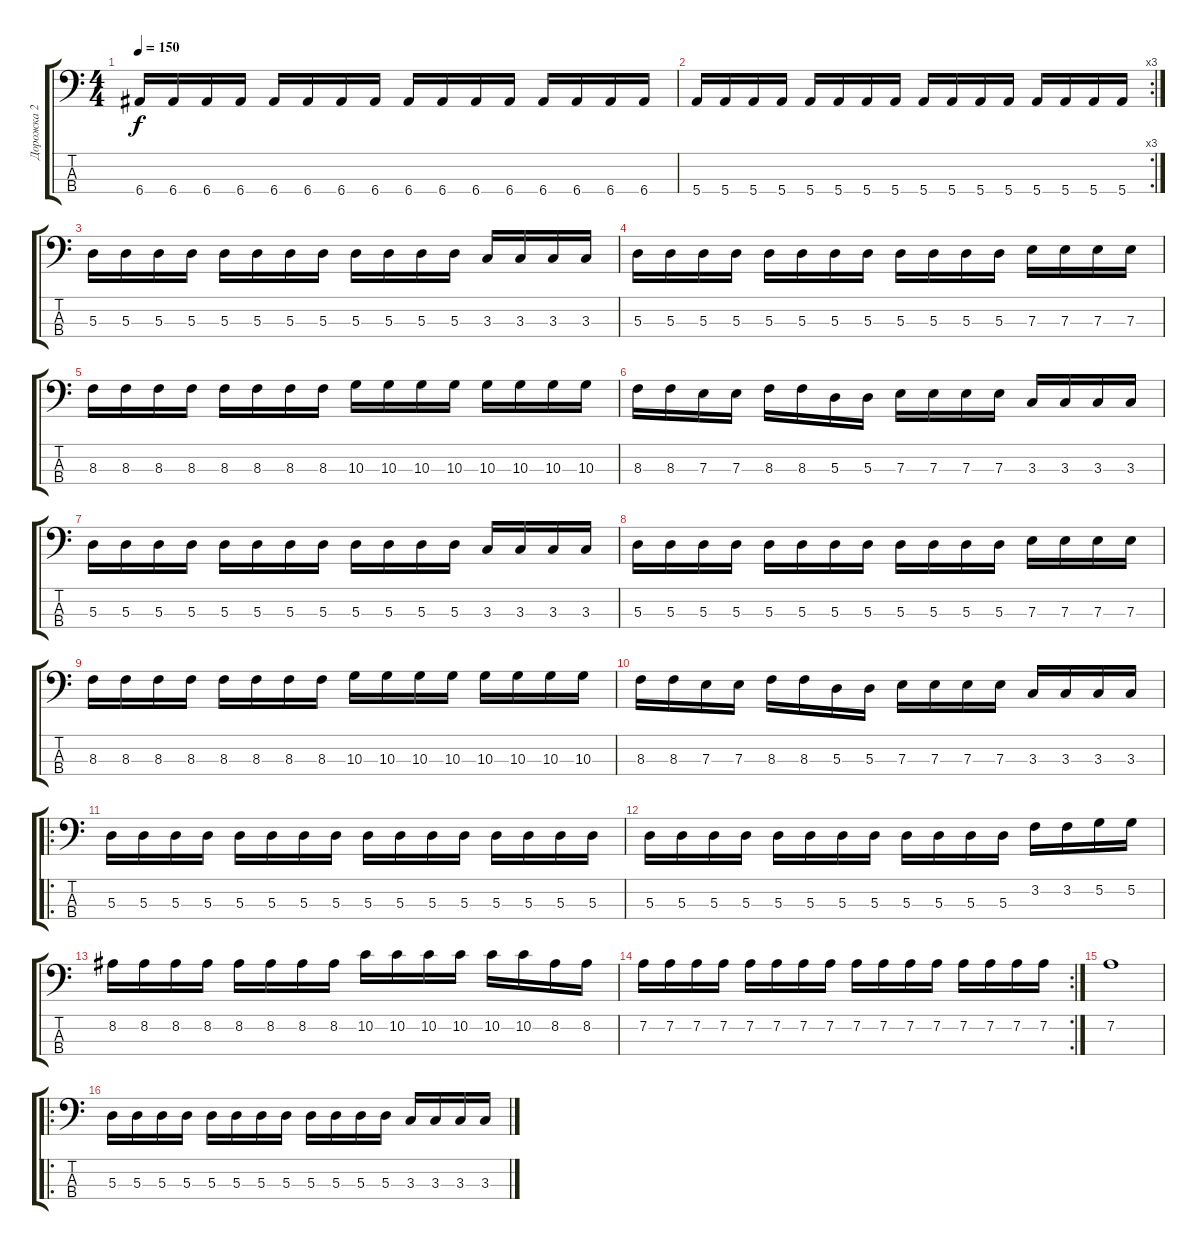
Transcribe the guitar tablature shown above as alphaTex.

\track ("Дорожка 2" "Дорожка 2") {instrument electricbasspick}
\staff {score tabs}
\tuning (G2 D2 A1 E1) {hide}
\ts (4 4)
\tempo 150
\clef f4
\ks c
6.4.16{dy f} 6.4.16 6.4.16 6.4.16 6.4.16 6.4.16 6.4.16 6.4.16 6.4.16 6.4.16 6.4.16 6.4.16 6.4.16 6.4.16 6.4.16 6.4.16 |
\rc 3
5.4.16 5.4.16 5.4.16 5.4.16 5.4.16 5.4.16 5.4.16 5.4.16 5.4.16 5.4.16 5.4.16 5.4.16 5.4.16 5.4.16 5.4.16 5.4.16 |
5.3.16 5.3.16 5.3.16 5.3.16 5.3.16 5.3.16 5.3.16 5.3.16 5.3.16 5.3.16 5.3.16 5.3.16 3.3.16 3.3.16 3.3.16 3.3.16 |
5.3.16 5.3.16 5.3.16 5.3.16 5.3.16 5.3.16 5.3.16 5.3.16 5.3.16 5.3.16 5.3.16 5.3.16 7.3.16 7.3.16 7.3.16 7.3.16 |
8.3.16 8.3.16 8.3.16 8.3.16 8.3.16 8.3.16 8.3.16 8.3.16 10.3.16 10.3.16 10.3.16 10.3.16 10.3.16 10.3.16 10.3.16 10.3.16 |
8.3.16 8.3.16 7.3.16 7.3.16 8.3.16 8.3.16 5.3.16 5.3.16 7.3.16 7.3.16 7.3.16 7.3.16 3.3.16 3.3.16 3.3.16 3.3.16 |
5.3.16 5.3.16 5.3.16 5.3.16 5.3.16 5.3.16 5.3.16 5.3.16 5.3.16 5.3.16 5.3.16 5.3.16 3.3.16 3.3.16 3.3.16 3.3.16 |
5.3.16 5.3.16 5.3.16 5.3.16 5.3.16 5.3.16 5.3.16 5.3.16 5.3.16 5.3.16 5.3.16 5.3.16 7.3.16 7.3.16 7.3.16 7.3.16 |
8.3.16 8.3.16 8.3.16 8.3.16 8.3.16 8.3.16 8.3.16 8.3.16 10.3.16 10.3.16 10.3.16 10.3.16 10.3.16 10.3.16 10.3.16 10.3.16 |
8.3.16 8.3.16 7.3.16 7.3.16 8.3.16 8.3.16 5.3.16 5.3.16 7.3.16 7.3.16 7.3.16 7.3.16 3.3.16 3.3.16 3.3.16 3.3.16 |
\ro
5.3.16 5.3.16 5.3.16 5.3.16 5.3.16 5.3.16 5.3.16 5.3.16 5.3.16 5.3.16 5.3.16 5.3.16 5.3.16 5.3.16 5.3.16 5.3.16 |
5.3.16 5.3.16 5.3.16 5.3.16 5.3.16 5.3.16 5.3.16 5.3.16 5.3.16 5.3.16 5.3.16 5.3.16 3.2.16 3.2.16 5.2.16 5.2.16 |
8.2.16 8.2.16 8.2.16 8.2.16 8.2.16 8.2.16 8.2.16 8.2.16 10.2.16 10.2.16 10.2.16 10.2.16 10.2.16 10.2.16 8.2.16 8.2.16 |
\rc 2
7.2.16 7.2.16 7.2.16 7.2.16 7.2.16 7.2.16 7.2.16 7.2.16 7.2.16 7.2.16 7.2.16 7.2.16 7.2.16 7.2.16 7.2.16 7.2.16 |
7.2.1 |
\ro
5.3.16 5.3.16 5.3.16 5.3.16 5.3.16 5.3.16 5.3.16 5.3.16 5.3.16 5.3.16 5.3.16 5.3.16 3.3.16 3.3.16 3.3.16 3.3.16
